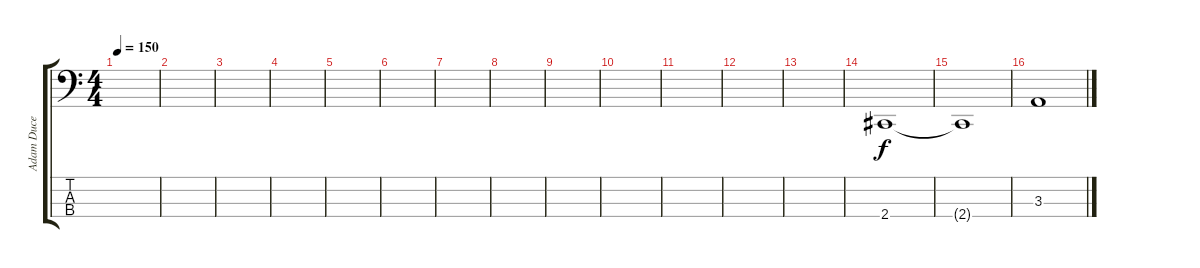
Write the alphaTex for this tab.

\track ("Adam Duce" "Adam Duce") {instrument electricbassfinger}
\staff {score tabs}
\tuning (E2 B1 Gb1 B0) {hide}
\ts (4 4)
\tempo 150
\clef f4
\ks c
|
|
|
|
|
|
|
|
|
|
|
|
|
2.4.1 |
2.4{t}.1 |
3.3.1
